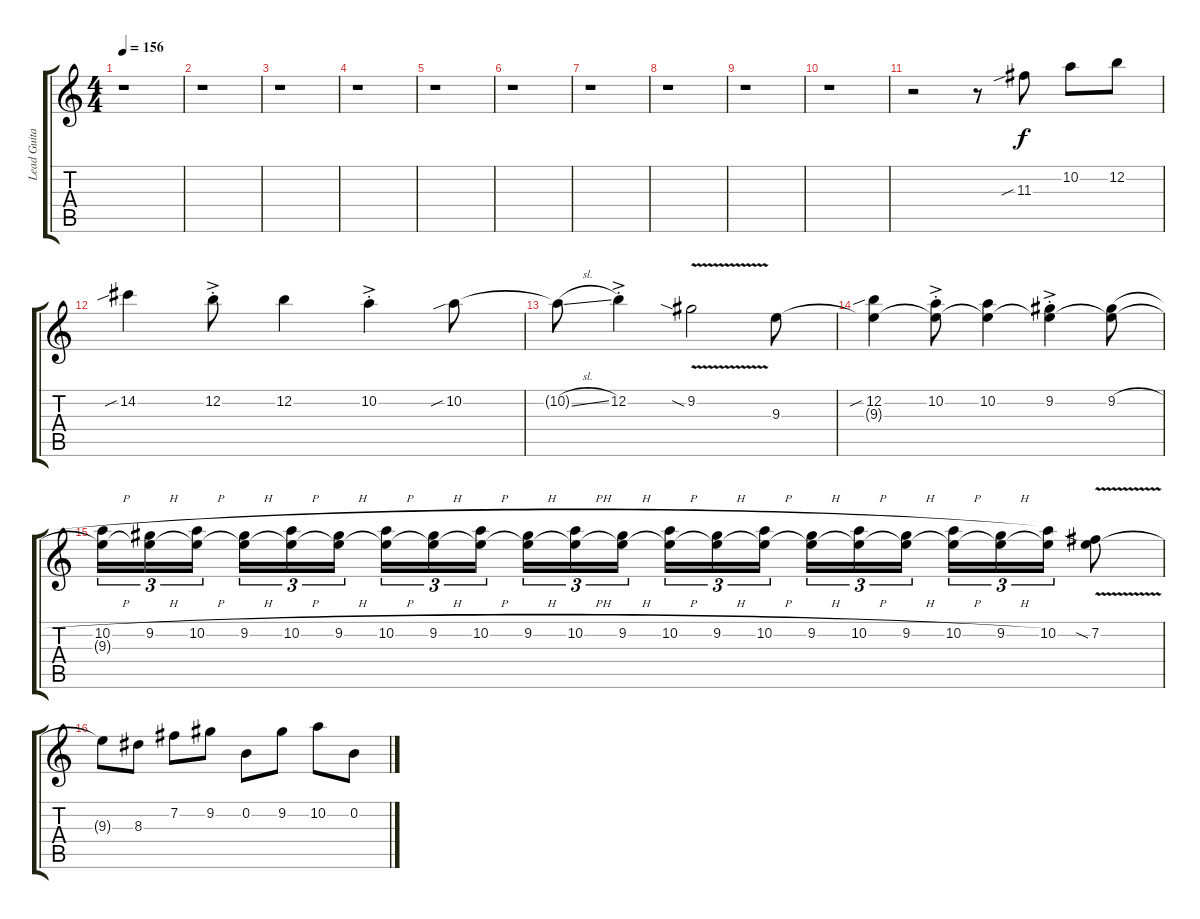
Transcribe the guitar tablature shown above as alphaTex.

\track ("Lead Guitar 2" "Lead Guita") {instrument distortionguitar}
\staff {score tabs}
\tuning (E4 B3 G3 D3 A2 E2) {hide}
\ts (4 4)
\tempo 156
\clef g2
\ks c
r.1{dy f} |
r.1 |
r.1 |
r.1 |
r.1 |
r.1 |
r.1 |
r.1 |
r.1 |
r.1 |
r.2 r.8 11.3{sib}.8 10.2.8 12.2.8 |
14.2{sib}.4 12.2{ac st}.8 12.2.4 10.2{ac st}.4 10.2{sib}.8 |
10.2{sl t}.8 12.2{ac st}.4 9.2{v sia}.2 9.3.8 |
(12.2{sib} 9.3{t}).4 (10.2{ac st} 9.3{t}).8 (10.2 9.3{t}).4 (9.2{ac st} 9.3{t}).4 (9.2{h} 9.3{t}).8 |
(10.2{h} 9.3{t}).16{tu (3 2)} (9.2{h} 9.3{t}).16{tu (3 2)} (10.2{h} 9.3{t}).16{tu (3 2)} (9.2{h} 9.3{t}).16{tu (3 2)} (10.2{h} 9.3{t}).16{tu (3 2)} (9.2{h} 9.3{t}).16{tu (3 2)} (10.2{h} 9.3{t}).16{tu (3 2)} (9.2{h} 9.3{t}).16{tu (3 2)} (10.2{h} 9.3{t}).16{tu (3 2)} (9.2{h} 9.3{t}).16{tu (3 2)} (10.2{h} 9.3{t}).16{tu (3 2)} (9.2{h} 9.3{t}).16{tu (3 2)} (10.2{h} 9.3{t}).16{tu (3 2)} (9.2{h} 9.3{t}).16{tu (3 2)} (10.2{h} 9.3{t}).16{tu (3 2)} (9.2{h} 9.3{t}).16{tu (3 2)} (10.2{h} 9.3{t}).16{tu (3 2)} (9.2{h} 9.3{t}).16{tu (3 2)} (10.2{h} 9.3{t}).16{tu (3 2)} (9.2{h} 9.3{t}).16{tu (3 2)} (10.2 9.3{t}).16{tu (3 2)} (7.2{v sia} 9.3{t}).8 |
9.3{t}.8 8.3.8 7.2.8 9.2.8 0.2.8 9.2.8 10.2.8 0.2.8
